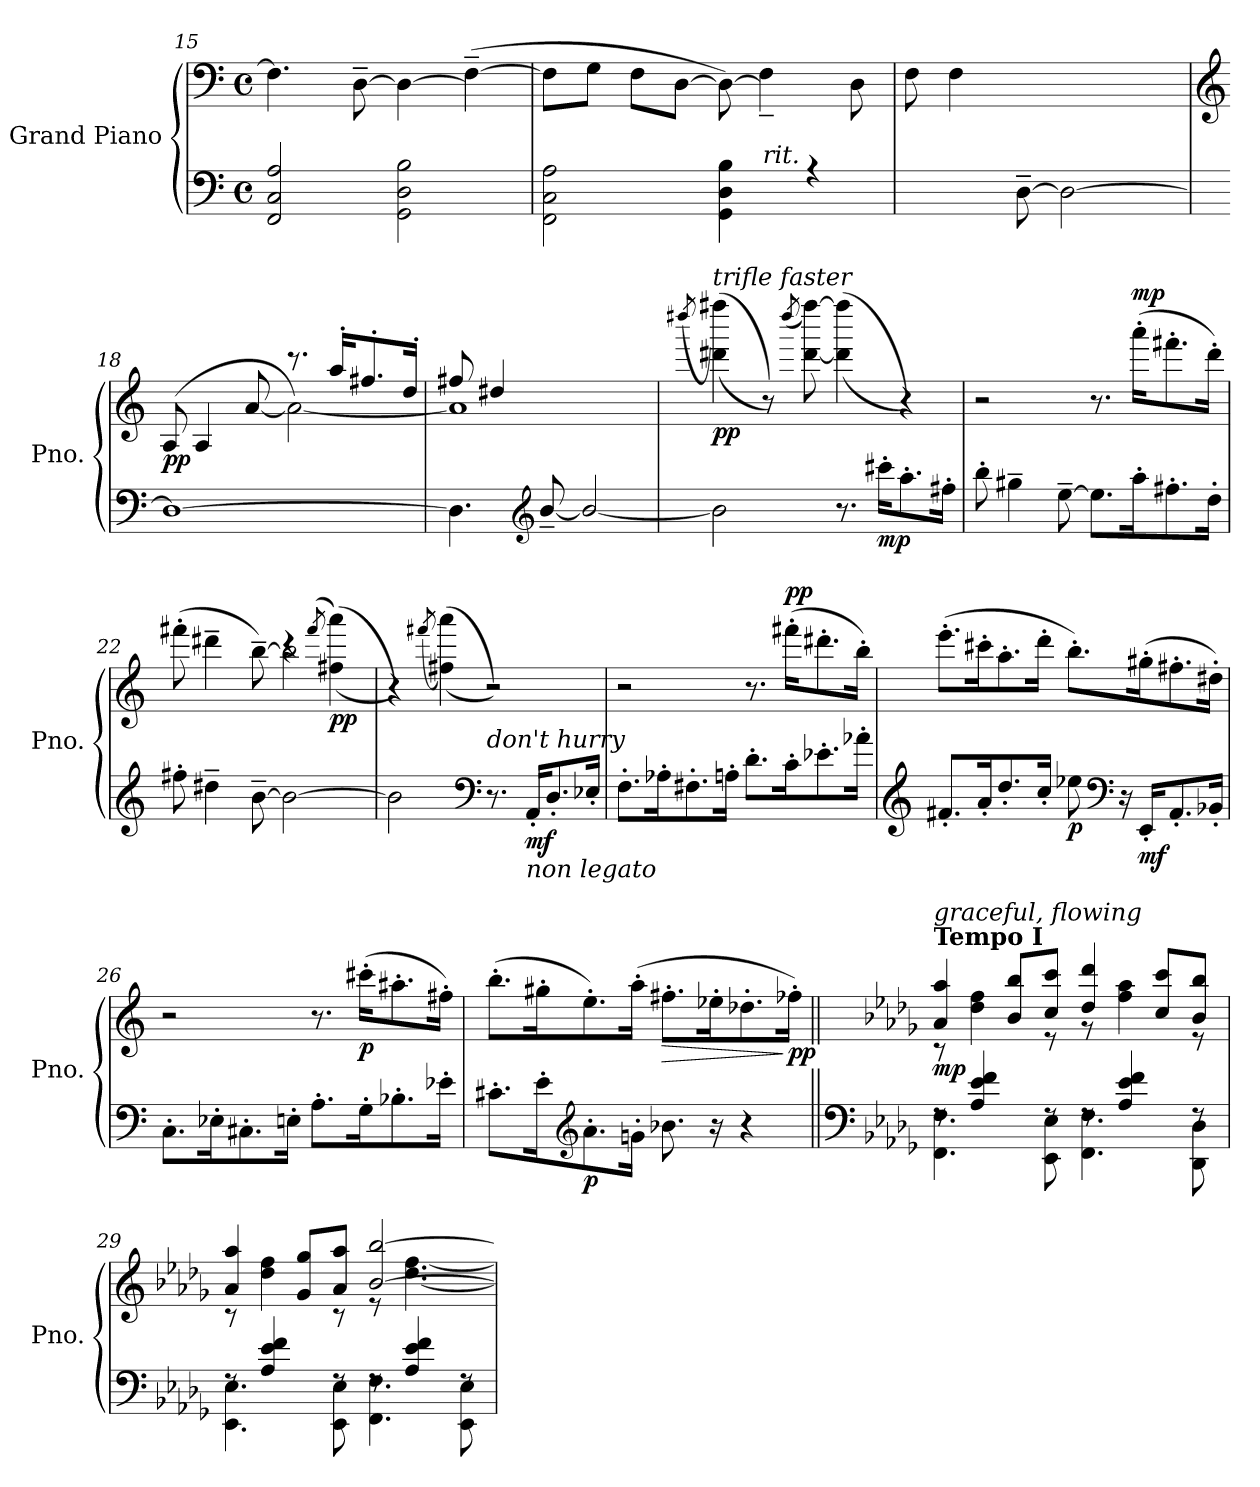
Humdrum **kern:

**kern	**kern	**dynam
*part1	*part1	*part1
*staff2	*staff1	*staff1/2
*I"Grand Piano	*	*
*I'Pno.	*	*
*clefF4	*clefF4	*
*k[]	*k[]	*
*M4/4	*M4/4	*
*met(c)	*met(c)	*
=15	=15	=15
*	*^	*
2FF/ 2C/ 2A/	2.ryy	4.F\]	.
.	.	[8D~\	.
2GG\ 2D\ 2B\	.	4D\_	.
.	(>[4F~\	4D\yy]	.
!!LO:LB:g=z	!!
=16	=16	=16	=16
*^	*	*	*
2ryy	2FF\ 2C\ 2A\	8F\L]	8ryy	.
*	*	*v	*v	*
.	.	8G\J	.
.	.	8F\L	.
.	.	[8D\J	.
8ryy	4GG\ 4D\ 4B\	8D\_)	.
*	*	*^	*
!LO:TX:a:i:t=rit.	!	!	!	!
4.ryy	.	8D\yy]	(>4F~\	.
*	*	*MM104	*	*
.	4rA	4ryy	.	.
.	.	.	8D\	.
*v	*v	*	*	*
=17	=17	=17	=17
*	*MM100	*	*
4.ryy	1ryy	8F\	.
.	.	4F\	.
[8D~\)	.	2ryy	.
*	*MM96	*	*
2D\_	.	.	.
.	.	8ryy	.
=18	=18	=18	=18
*	*clefG2	*	*
*	*MM92	*	*
!	!	!	!LO:DY:b
1D_	2ryy	(<8A/	pp
.	.	4A/	.
.	.	[8a/	.
.	8.r	2a\_)	.
*	*MM108	*	*
!	!	!	!LO:DY:a
!	!	!	!LO:DY:n=1:a
.	(>16aa'/KL	.	p other-dynamics
.	8.ff#X'/	.	.
.	16dd'/Jk	.	.
=19	=19	=19	=19
4.D\]	8ff#X/	1a]	.
.	4dd#X/	.	.
*clefG2	*	*	*
[8b~/)	8ryy	.	.
2b/_	2ryy	.	.
*	*v	*v	*
=20	=20	=20
*	*MM120	*
.	(<8qdddd#X/	.
!	!LO:TX:a:i:t=trifle faster	!
!	!	!LO:DY:b
2b\]	(>(<4ddd#X\ 4ffff#X\)	pp
.	8r))	.
.	(<8qdddd#/	.
.	[8ddd#\ [8ffff#\)	.
8.r	(>(<4ddd#\] 4ffff#\]	.
!	!	!LO:DY:b=2
16ccc#X'\KL	.	mp
8.aa'\	4r))	.
16ff#X'\Jk	.	.
!!LO:PB:g=z
=21	=21	=21
8bb'\	2r	.
4gg#X~\	.	.
[8ee~\	.	.
8.ee\L]	8.r	.
!	!	!LO:DY:a
16aa'\K	(>16aaa'\KL	mp
8.ff#X'\	8.fff#X'\	.
16dd'\Jk	16ddd'\Jk)	.
=22	=22	=22
*	*^	*
8ff#X'\	2ryy	(>8fff#X'\	.
4dd#X~\	.	4ddd#X~\	.
[8b~\	.	[8bb~\)	.
2b\_	4rccc	2bb\]	.
.	(>8qfff#/	.	.
!	!	!	!LO:DY:b
.	(>(<4ff#X\ 4aaa\)	.	pp
*	*v	*v	*
=23	=23	=23
2b\]	4r))	.
.	(>8qfff#X/	.
.	(>(<4ff#X\ 4aaa\)	.
*clefF4	*	*
!LO:TX:a:i:t=don't hurry	!	!
8.r	2r))	.
!LO:TX:b:i:t=non legato	!	!
!	!	!LO:DY:b=2
16AA'/KL	.	mf
8.D'/	.	.
16E-X'/Jk	.	.
=24	=24	=24
8.F'\L	2r	.
16A-X'\K	.	.
8.F#X'\	.	.
16An'\Jk	.	.
8.d'\L	8.r	.
!	!	!LO:DY:a
16c'\K	(>16fff#X'\KL	pp
8.e-X'\	8.ddd#X'\	.
16a-X'\Jk	16bb'\Jk)	.
!!LO:LB:g=z
=25	=25	=25
*clefG2	*	*
8.f#X'/L	(>8.eee'\L	.
16a'/K	16ccc#X'\K	.
8.dd'/	8.aa'\	.
16cc'/Jk	16ddd'\Jk	.
!	!	!LO:DY:b=2
8ee-X\	8.bb'\L)	p
*clefF4	*	*
16r	.	.
!	!	!LO:DY:b=2
16EE'/KL	(>16gg#X'\K	mf
8.AA'/	8.ff#X'\	.
16BB-X'/Jk	16dd#X'\Jk)	.
=26	=26	=26
8.C'\L	2r	.
16E-X'\K	.	.
8.C#X'\	.	.
16En'\Jk	.	.
8.A'\L	8.r	.
!	!	!LO:DY:b
16G'\K	(>16ccc#X'\KL	p
8.B-X'\	8.aa#X'\	.
16e-X'\Jk	16ff#X'\Jk)	.
=27	=27	=27
8.c#X'\L	(>8.bb'\L	.
16e'\K	16gg#X'\K	.
*clefG2	*	*
!	!	!LO:DY:b=2
8.a'\	8.ee'\)	p
16gn'\Jk	(>16aa'\Jk	.
!	!	!LO:HP:b
8.b-X\	8.ff#X'\L	>
16r	16ee-X'\K	.
4r	8.dd-X'\	.
!	!	!LO:DY:n=1:b
.	16ff-X'\Jk)	] pp
!!LO:LB:g=z
=28||	=28||	=28||
*clefF4	*	*
*k[b-e-a-d-g-]	*k[b-e-a-d-g-]	*
*	*MM108	*
*^	*^	*
!	!	!LO:TX:a:B:t=Tempo I	!	!
!	!	!LO:TX:a:i:t=graceful, flowing	!	!
!	!	!	!	!LO:DY:b
8rF	4.FF\ 4.F\	4a-/ 4aa-/	8r	mp
4A-/ 4e-/ 4f/	.	.	4dd-\ 4ff\	.
.	.	8b-/ 8bb-/L	.	.
8rF	8EE-\ 8E-\	8cc/ 8ccc/J	8r	.
8rF	4.FF\ 4.F\	4dd-/ 4ddd-/	8r	.
4A-/ 4e-/ 4f/	.	.	4ff\ 4aa-\	.
.	.	8cc/ 8ccc/L	.	.
8rF	8DD-\ 8D-\	8b-/ 8bb-/J	8r	.
=29	=29	=29	=29	=29
8rF	4.EE-\ 4.E-\	4a-/ 4aa-/	8r	.
4A-/ 4e-/ 4f/	.	.	4dd-\ 4ff\	.
.	.	8g-/ 8gg-/L	.	.
8rF	8EE-\ 8E-\	8a-/ 8aa-/J	8r	.
8rF	4.FF\ 4.F\	[2b-/ [2bb-/	8r	.
4A-/ 4e-/ 4f/	.	.	[4.dd-\ [4.ff\	.
8rF	8EE-\ 8E-\	.	.	.
*v	*v	*	*	*
*	*v	*v	*
=	=	=
*-	*-	*-
